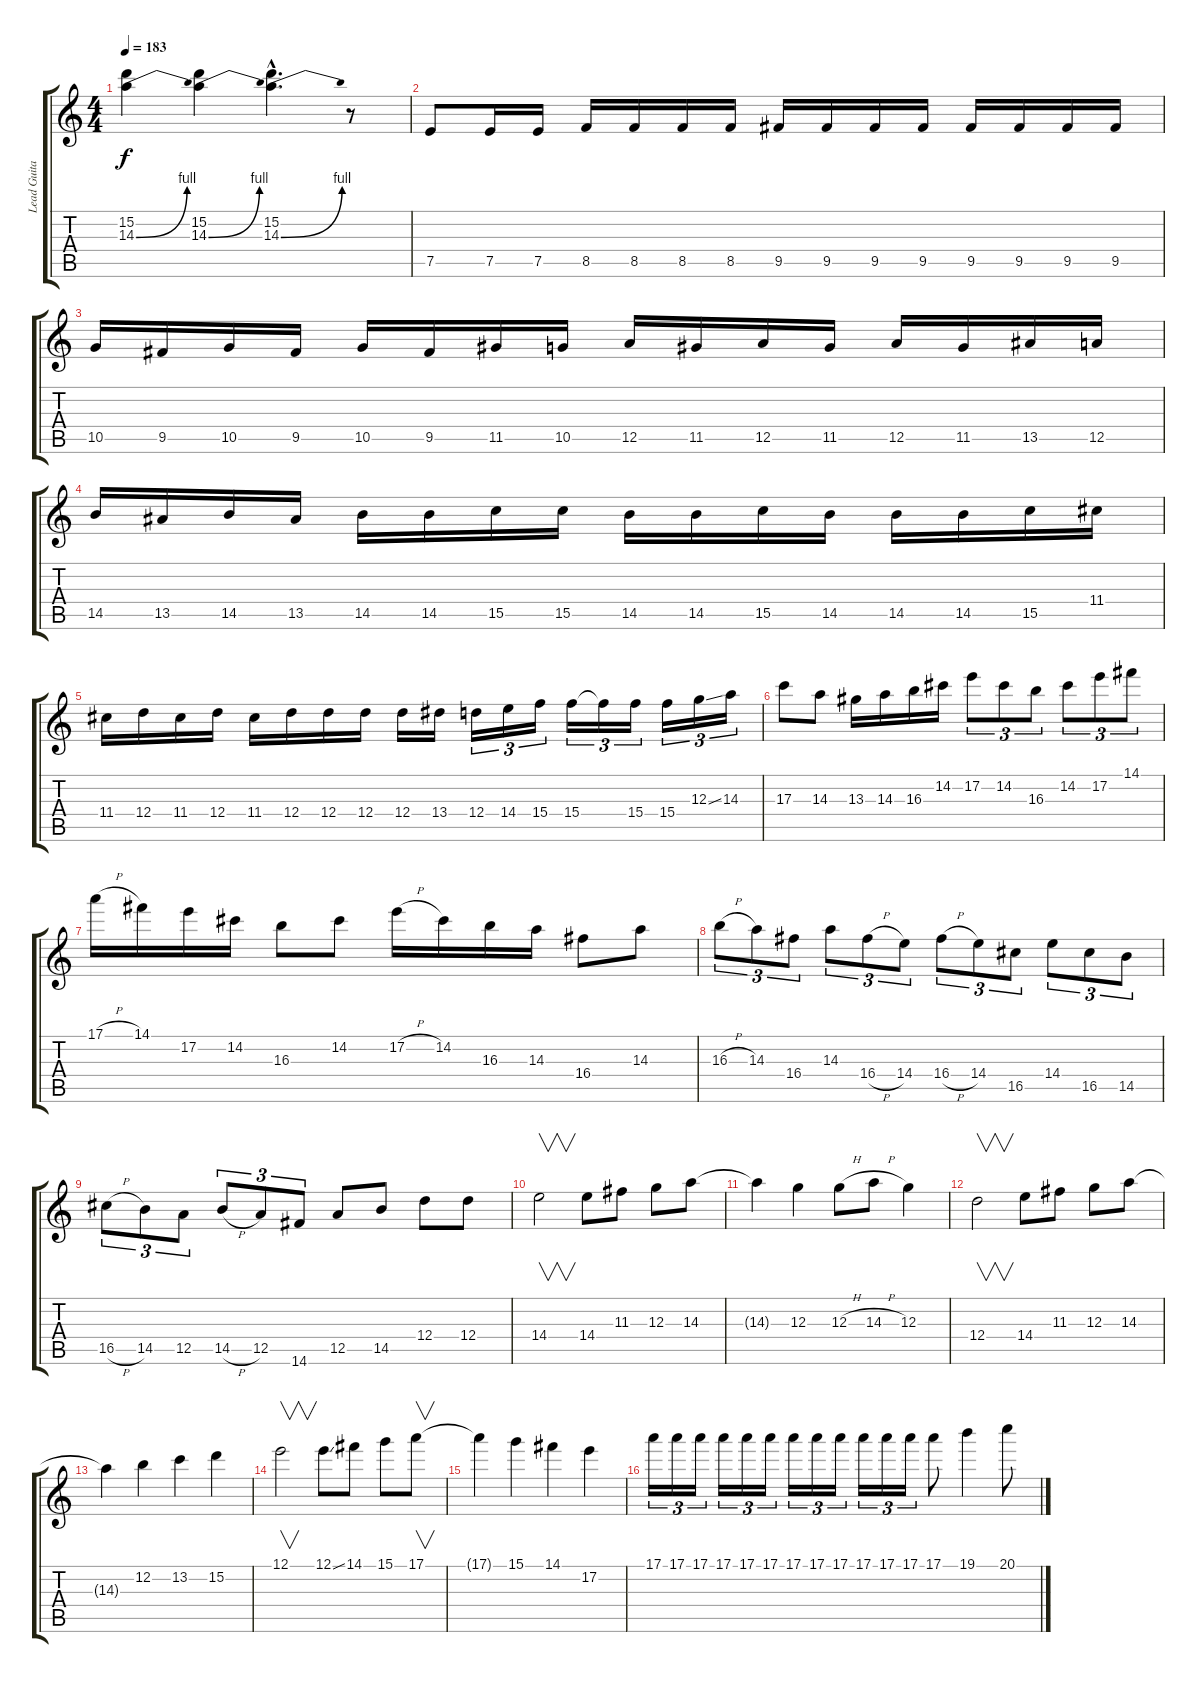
\track ("Lead Guitar" "Lead Guita") {instrument distortionguitar}
\staff {score tabs}
\tuning (E4 B3 G3 D3 A2 E2) {hide}
\ts (4 4)
\tempo 183
\clef g2
\ks c
(15.2 14.3{be (bend 0 0 60 4)}).4{dy f} (15.2 14.3{be (bend 0 0 60 4)}).4 (15.2{hac} 14.3{be (bend 0 0 60 4) hac}).4{d} r.8 |
7.5.8 7.5.16 7.5.16 8.5.16 8.5.16 8.5.16 8.5.16 9.5.16 9.5.16 9.5.16 9.5.16 9.5.16 9.5.16 9.5.16 9.5.16 |
10.5.16 9.5.16 10.5.16 9.5.16 10.5.16 9.5.16 11.5.16 10.5.16 12.5.16 11.5.16 12.5.16 11.5.16 12.5.16 11.5.16 13.5.16 12.5.16 |
14.5.16 13.5.16 14.5.16 13.5.16 14.5.16 14.5.16 15.5.16 15.5.16 14.5.16 14.5.16 15.5.16 14.5.16 14.5.16 14.5.16 15.5.16 11.4.16 |
11.4.16 12.4.16 11.4.16 12.4.16 11.4.16 12.4.16 12.4.16 12.4.16 12.4.16 13.4.16 12.4.16{tu (3 2)} 14.4.16{tu (3 2)} 15.4.16{tu (3 2)} 15.4.16{tu (3 2)} 15.4{t}.16{tu (3 2)} 15.4.16{tu (3 2)} 15.4.16{tu (3 2)} 12.3{ss}.16{tu (3 2)} 14.3.16{tu (3 2)} |
17.3.8 14.3.8 13.3.16 14.3.16 16.3.16 14.2.16 17.2.8{tu (3 2)} 14.2.8{tu (3 2)} 16.3.8{tu (3 2)} 14.2.8{tu (3 2)} 17.2.8{tu (3 2)} 14.1.8{tu (3 2)} |
17.1{h}.16 14.1.16 17.2.16 14.2.16 16.3.8 14.2.8 17.2{h}.16 14.2.16 16.3.16 14.3.16 16.4.8 14.3.8 |
16.3{h}.8{tu (3 2)} 14.3.8{tu (3 2)} 16.4.8{tu (3 2)} 14.3.8{tu (3 2)} 16.4{h}.8{tu (3 2)} 14.4.8{tu (3 2)} 16.4{h}.8{tu (3 2)} 14.4.8{tu (3 2)} 16.5.8{tu (3 2)} 14.4.8{tu (3 2)} 16.5.8{tu (3 2)} 14.5.8{tu (3 2)} |
16.5{h}.8{tu (3 2)} 14.5.8{tu (3 2)} 12.5.8{tu (3 2)} 14.5{h}.8{tu (3 2)} 12.5.8{tu (3 2)} 14.6.8{tu (3 2)} 12.5.8 14.5.8 12.4.8 12.4.8 |
14.4.2{v} 14.4.8 11.3.8 12.3.8 14.3.8 |
14.3{t}.4 12.3.4 12.3{h}.8 14.3{h}.8 12.3.4 |
12.4.2{v} 14.4.8 11.3.8 12.3.8 14.3.8 |
14.3{t}.4 12.2.4 13.2.4 15.2.4 |
12.1.2{v} 12.1{ss}.8 14.1.8 15.1.8 17.1.8{v} |
17.1{t}.4 15.1.4 14.1.4 17.2.4 |
17.1.16{tu (3 2)} 17.1.16{tu (3 2)} 17.1.16{tu (3 2)} 17.1.16{tu (3 2)} 17.1.16{tu (3 2)} 17.1.16{tu (3 2)} 17.1.16{tu (3 2)} 17.1.16{tu (3 2)} 17.1.16{tu (3 2)} 17.1.16{tu (3 2)} 17.1.16{tu (3 2)} 17.1.16{tu (3 2)} 17.1.8 19.1.4 20.1.8
